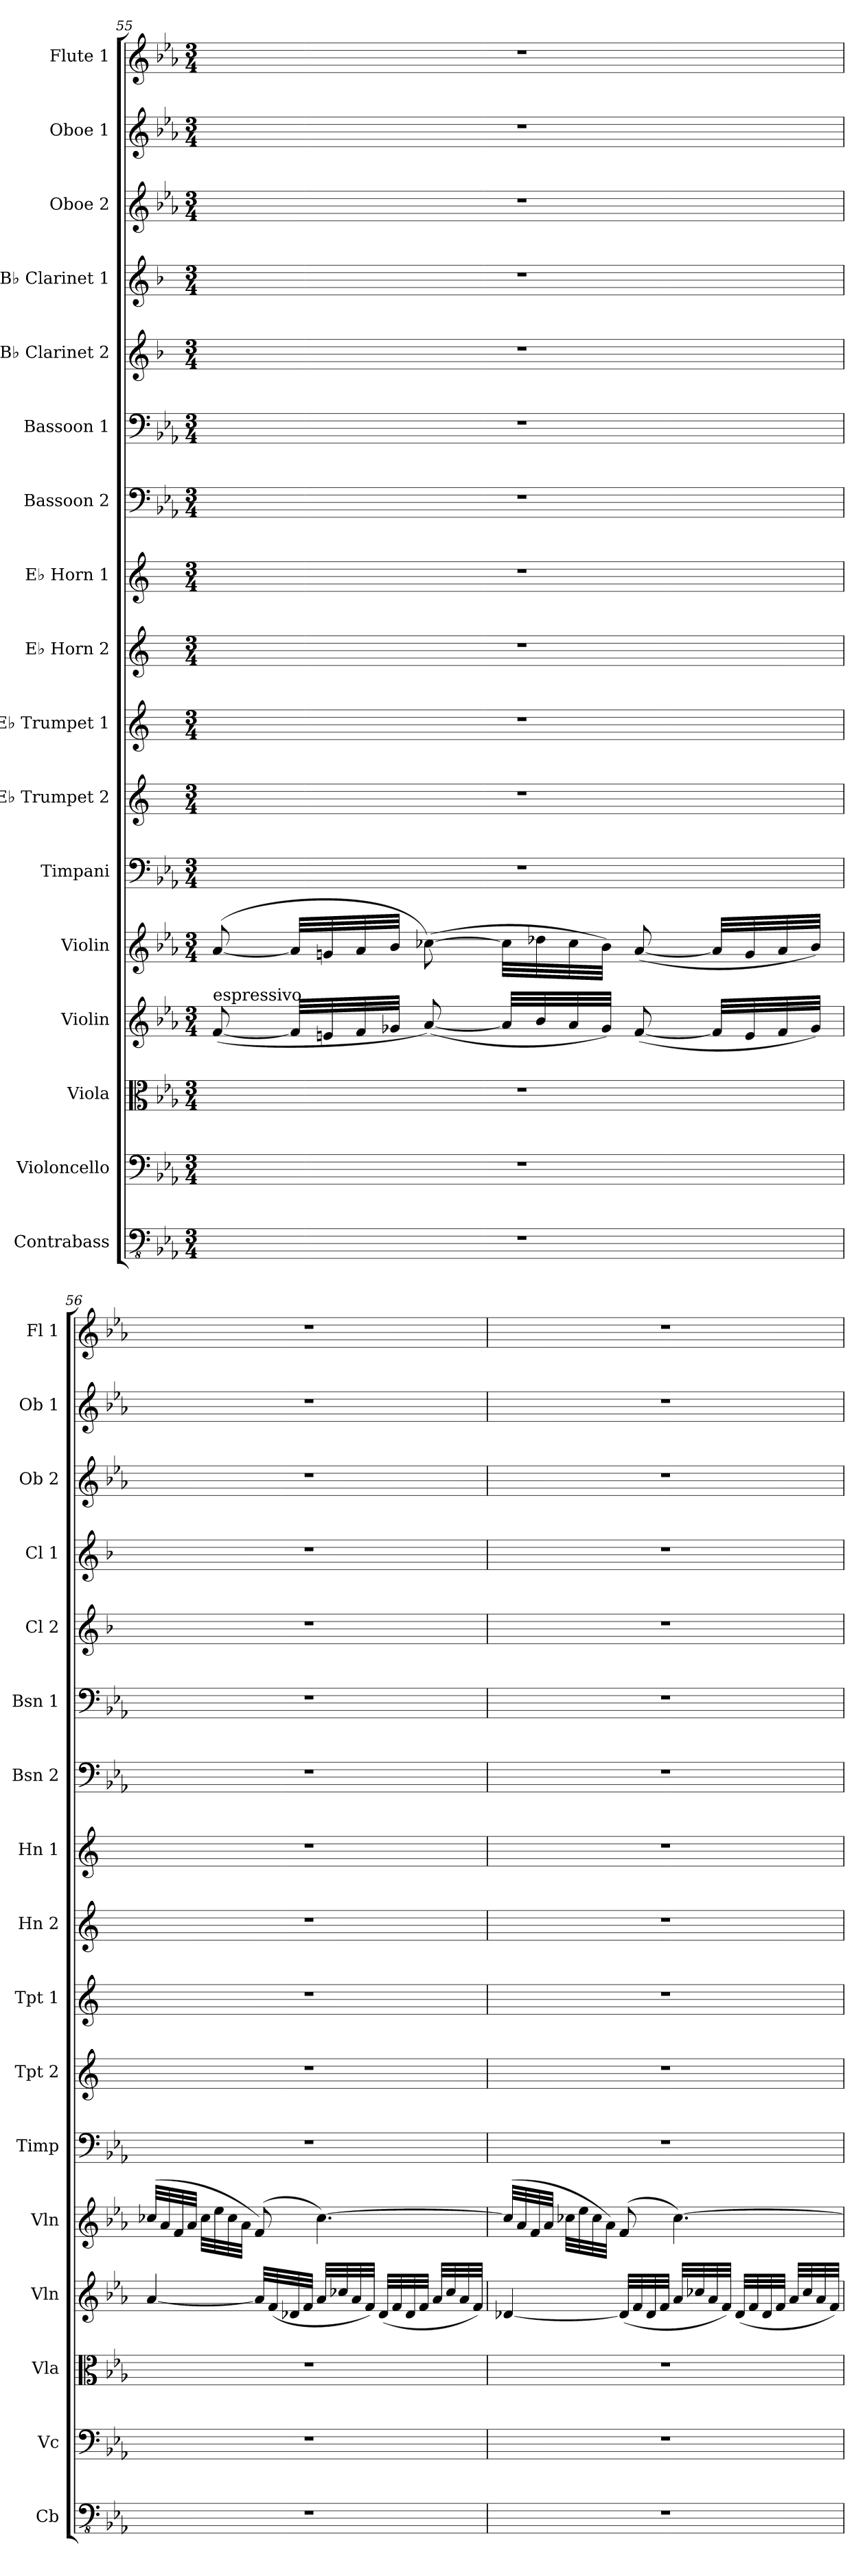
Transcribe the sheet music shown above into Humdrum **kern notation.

**kern	**kern	**kern	**kern	**kern	**kern	**kern	**kern	**kern	**kern	**kern	**kern	**kern	**kern	**kern	**kern	**kern
*part17	*part16	*part15	*part14	*part13	*part12	*part11	*part10	*part9	*part8	*part7	*part6	*part5	*part4	*part3	*part2	*part1
*staff17	*staff16	*staff15	*staff14	*staff13	*staff12	*staff11	*staff10	*staff9	*staff8	*staff7	*staff6	*staff5	*staff4	*staff3	*staff2	*staff1
*I"Contrabass	*I"Violoncello	*I"Viola	*I"Violin	*I"Violin	*I"Timpani	*I"E♭ Trumpet 2	*I"E♭ Trumpet 1	*I"E♭ Horn 2	*I"E♭ Horn 1	*I"Bassoon 2	*I"Bassoon 1	*I"B♭ Clarinet 2	*I"B♭ Clarinet 1	*I"Oboe 2	*I"Oboe 1	*I"Flute 1
*I'Cb	*I'Vc	*I'Vla	*I'Vln	*I'Vln	*I'Timp	*I'Tpt 2	*I'Tpt 1	*I'Hn 2	*I'Hn 1	*I'Bsn 2	*I'Bsn 1	*I'Cl 2	*I'Cl 1	*I'Ob 2	*I'Ob 1	*I'Fl 1
!!LO:PB:g=z
*clefFv4	*clefF4	*clefC3	*clefG2	*clefG2	*clefF4	*clefG2	*clefG2	*clefG2	*clefG2	*clefF4	*clefF4	*clefG2	*clefG2	*clefG2	*clefG2	*clefG2
*	*	*	*	*	*	*ITrd-2c-3	*ITrd-2c-3	*ITrd5c9	*ITrd5c9	*	*	*ITrd1c2	*ITrd1c2	*	*	*
*k[b-e-a-]	*k[b-e-a-]	*k[b-e-a-]	*k[b-e-a-]	*k[b-e-a-]	*k[b-e-a-]	*k[b-e-a-]	*k[b-e-a-]	*k[b-e-a-]	*k[b-e-a-]	*k[b-e-a-]	*k[b-e-a-]	*k[b-e-a-]	*k[b-e-a-]	*k[b-e-a-]	*k[b-e-a-]	*k[b-e-a-]
*M3/4	*M3/4	*M3/4	*M3/4	*M3/4	*M3/4	*M3/4	*M3/4	*M3/4	*M3/4	*M3/4	*M3/4	*M3/4	*M3/4	*M3/4	*M3/4	*M3/4
=55	=55	=55	=55	=55	=55	=55	=55	=55	=55	=55	=55	=55	=55	=55	=55	=55
!	!	!	!LO:TX:a:t=espressivo	!	!	!	!	!	!	!	!	!	!	!	!	!
2.r	2.r	2.r	([8f/	([8a-/	2.r	2.r	2.r	2.r	2.r	2.r	2.r	2.r	2.r	2.r	2.r	2.r
.	.	.	32f/LLL]	32a-/LLL]	.	.	.	.	.	.	.	.	.	.	.	.
.	.	.	32en/	32gn/	.	.	.	.	.	.	.	.	.	.	.	.
.	.	.	32f/	32a-/	.	.	.	.	.	.	.	.	.	.	.	.
.	.	.	32g-X/JJJ	32b-/JJJ	.	.	.	.	.	.	.	.	.	.	.	.
.	.	.	([8a-/)	([8cc-X\)	.	.	.	.	.	.	.	.	.	.	.	.
.	.	.	32a-/LLL]	32cc-\LLL]	.	.	.	.	.	.	.	.	.	.	.	.
.	.	.	32b-/	32dd-X\	.	.	.	.	.	.	.	.	.	.	.	.
.	.	.	32a-/	32cc-\	.	.	.	.	.	.	.	.	.	.	.	.
.	.	.	32g-/JJJ)	32b-\JJJ)	.	.	.	.	.	.	.	.	.	.	.	.
.	.	.	([8f/	([8a-/	.	.	.	.	.	.	.	.	.	.	.	.
.	.	.	32f/LLL]	32a-/LLL]	.	.	.	.	.	.	.	.	.	.	.	.
.	.	.	32e/	32g/	.	.	.	.	.	.	.	.	.	.	.	.
.	.	.	32f/	32a-/	.	.	.	.	.	.	.	.	.	.	.	.
.	.	.	32g-/JJJ)	32b-/JJJ)	.	.	.	.	.	.	.	.	.	.	.	.
=56	=56	=56	=56	=56	=56	=56	=56	=56	=56	=56	=56	=56	=56	=56	=56	=56
2.r	2.r	2.r	[4a-/	(32cc-X/LLL	2.r	2.r	2.r	2.r	2.r	2.r	2.r	2.r	2.r	2.r	2.r	2.r
.	.	.	.	32a-/	.	.	.	.	.	.	.	.	.	.	.	.
.	.	.	.	32f/	.	.	.	.	.	.	.	.	.	.	.	.
.	.	.	.	32a-/JJJ	.	.	.	.	.	.	.	.	.	.	.	.
.	.	.	.	32cc-\LLL	.	.	.	.	.	.	.	.	.	.	.	.
.	.	.	.	32ee-\	.	.	.	.	.	.	.	.	.	.	.	.
.	.	.	.	32cc-\	.	.	.	.	.	.	.	.	.	.	.	.
.	.	.	.	32a-\JJJ	.	.	.	.	.	.	.	.	.	.	.	.
.	.	.	32a-/LLL]	(8f/)	.	.	.	.	.	.	.	.	.	.	.	.
.	.	.	(32f/	.	.	.	.	.	.	.	.	.	.	.	.	.
.	.	.	32d-X/	.	.	.	.	.	.	.	.	.	.	.	.	.
.	.	.	32f/JJJ	.	.	.	.	.	.	.	.	.	.	.	.	.
.	.	.	32a-/LLL	[4.cc-\)	.	.	.	.	.	.	.	.	.	.	.	.
.	.	.	32cc-X/	.	.	.	.	.	.	.	.	.	.	.	.	.
.	.	.	32a-/	.	.	.	.	.	.	.	.	.	.	.	.	.
.	.	.	32f/JJJ)	.	.	.	.	.	.	.	.	.	.	.	.	.
.	.	.	(32d-/LLL	.	.	.	.	.	.	.	.	.	.	.	.	.
.	.	.	32f/	.	.	.	.	.	.	.	.	.	.	.	.	.
.	.	.	32d-/	.	.	.	.	.	.	.	.	.	.	.	.	.
.	.	.	32f/JJJ	.	.	.	.	.	.	.	.	.	.	.	.	.
.	.	.	32a-/LLL	.	.	.	.	.	.	.	.	.	.	.	.	.
.	.	.	32cc-/	.	.	.	.	.	.	.	.	.	.	.	.	.
.	.	.	32a-/	.	.	.	.	.	.	.	.	.	.	.	.	.
.	.	.	32f/JJJ)	.	.	.	.	.	.	.	.	.	.	.	.	.
=57	=57	=57	=57	=57	=57	=57	=57	=57	=57	=57	=57	=57	=57	=57	=57	=57
2.r	2.r	2.r	[4d-X/	(32cc-/LLL]	2.r	2.r	2.r	2.r	2.r	2.r	2.r	2.r	2.r	2.r	2.r	2.r
.	.	.	.	32a-/	.	.	.	.	.	.	.	.	.	.	.	.
.	.	.	.	32f/	.	.	.	.	.	.	.	.	.	.	.	.
.	.	.	.	32a-/JJJ	.	.	.	.	.	.	.	.	.	.	.	.
.	.	.	.	32cc-X\LLL	.	.	.	.	.	.	.	.	.	.	.	.
.	.	.	.	32ee-\	.	.	.	.	.	.	.	.	.	.	.	.
.	.	.	.	32cc-\	.	.	.	.	.	.	.	.	.	.	.	.
.	.	.	.	32a-\JJJ)	.	.	.	.	.	.	.	.	.	.	.	.
.	.	.	(32d-/LLL]	(8f/	.	.	.	.	.	.	.	.	.	.	.	.
.	.	.	32f/	.	.	.	.	.	.	.	.	.	.	.	.	.
.	.	.	32d-/	.	.	.	.	.	.	.	.	.	.	.	.	.
.	.	.	32f/JJJ	.	.	.	.	.	.	.	.	.	.	.	.	.
.	.	.	32a-/LLL	[4.cc-\)	.	.	.	.	.	.	.	.	.	.	.	.
.	.	.	32cc-X/	.	.	.	.	.	.	.	.	.	.	.	.	.
.	.	.	32a-/	.	.	.	.	.	.	.	.	.	.	.	.	.
.	.	.	32f/JJJ)	.	.	.	.	.	.	.	.	.	.	.	.	.
.	.	.	(32d-/LLL	.	.	.	.	.	.	.	.	.	.	.	.	.
.	.	.	32f/	.	.	.	.	.	.	.	.	.	.	.	.	.
.	.	.	32d-/	.	.	.	.	.	.	.	.	.	.	.	.	.
.	.	.	32f/JJJ	.	.	.	.	.	.	.	.	.	.	.	.	.
.	.	.	32a-/LLL	.	.	.	.	.	.	.	.	.	.	.	.	.
.	.	.	32cc-/	.	.	.	.	.	.	.	.	.	.	.	.	.
.	.	.	32a-/	.	.	.	.	.	.	.	.	.	.	.	.	.
.	.	.	32f/JJJ)	.	.	.	.	.	.	.	.	.	.	.	.	.
=	=	=	=	=	=	=	=	=	=	=	=	=	=	=	=	=
*-	*-	*-	*-	*-	*-	*-	*-	*-	*-	*-	*-	*-	*-	*-	*-	*-
